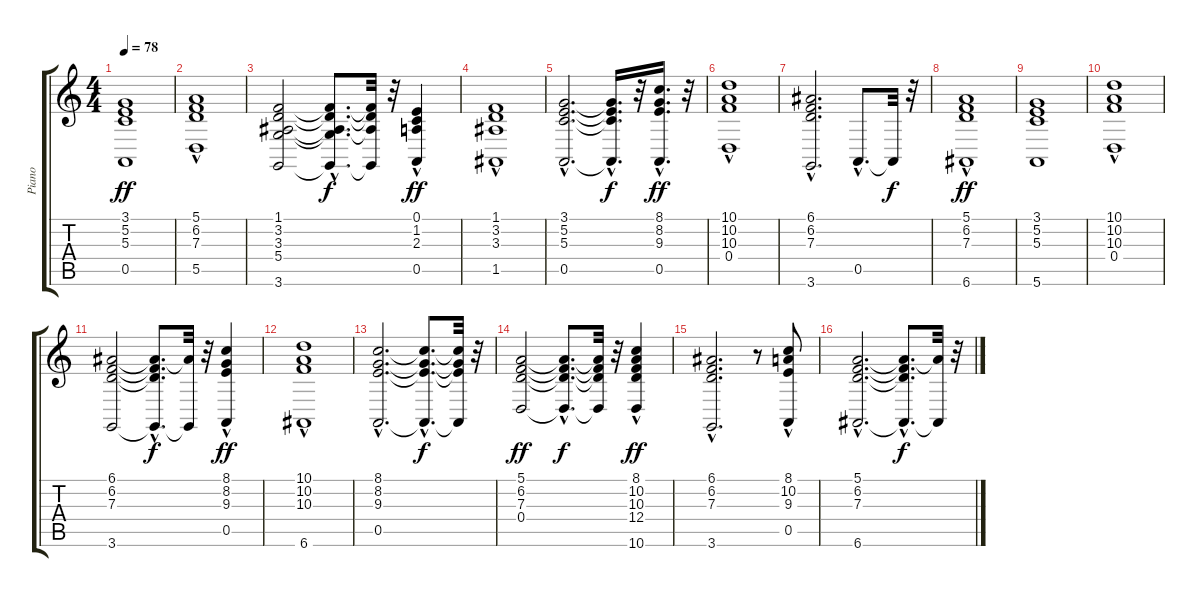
\track ("Piano" "Piano") {instrument electricpiano2}
\staff {score tabs}
\tuning (E4 B3 G3 D3 A2 E2) {hide}
\ts (4 4)
\tempo 78
\clef g2
\ks c
(3.1 5.2 5.3 0.5).1{dy ff} |
(5.1{hac} 6.2{hac} 7.3{hac} 5.5).1 |
(1.1 3.2 3.3 5.4 3.6).2 (1.1{hac t} 3.2{hac t} 3.3{hac t} 5.4{hac t} 3.6{hac t}).8{d dy f} (1.1{t} 3.2{t} 3.3{t} 3.6{t}).32 r.32 (0.1 1.2{hac} 2.3 0.5).4{dy ff} |
(1.1{hac} 3.2{hac} 3.3{hac} 1.5).1 |
(3.1{hac} 5.2{hac} 5.3{hac} 0.5{hac}).2{d} (3.1{hac t} 5.2{hac t} 5.3{hac t} 0.5{hac t}).16{d dy f} r.32 (8.1{hac} 8.2{hac} 9.3{hac} 0.5{hac}).16{d dy ff} r.32 |
(10.1{hac} 10.2{hac} 10.3{hac} 0.4).1 |
(6.1{hac} 6.2{hac} 7.3{hac} 3.6{hac}).2{d} 0.5{hac}.8{d} 0.5{t}.32{dy f} r.32 |
(5.1 6.2{hac} 7.3{hac} 6.6).1{dy ff} |
(3.1 5.2 5.3 5.6).1 |
(10.1{hac} 10.2{hac} 10.3{hac} 0.4).1 |
(6.1 6.2 7.3 3.6).2 (6.1{hac t} 6.2{hac t} 7.3{hac t} 3.6{hac t}).8{d dy f} (6.1{t} 3.6{t}).32 r.32 (8.1{hac} 8.2{hac} 9.3{hac} 0.5).4{dy ff} |
(10.1{hac} 10.2{hac} 10.3{hac} 6.6).1 |
(8.1{hac} 8.2{hac} 9.3{hac} 0.5{hac}).2{d} (8.1{hac t} 8.2{hac t} 9.3{hac t} 0.5{hac t}).8{d dy f} (8.1{t} 8.2{t} 9.3{t} 0.5{t}).32 r.32 |
(5.1 6.2 7.3 0.4).2{dy ff} (5.1{hac t} 6.2{hac t} 7.3{hac t} 0.4{hac t}).8{d dy f} (5.1{t} 6.2{t} 7.3{t} 0.4{t}).32 r.32 (8.1{hac} 10.2{hac} 10.3{hac} 12.4{hac} 10.6).4{dy ff} |
(6.1{hac} 6.2{hac} 7.3{hac} 3.6{hac}).2{d} r.8 (8.1{hac} 10.2{hac} 9.3{hac} 0.5).8 |
(5.1{hac} 6.2{hac} 7.3{hac} 6.6{hac}).2{d} (5.1{hac t} 6.2{hac t} 7.3{hac t} 6.6{hac t}).8{d dy f} (5.1{t} 6.6{t}).32 r.32
